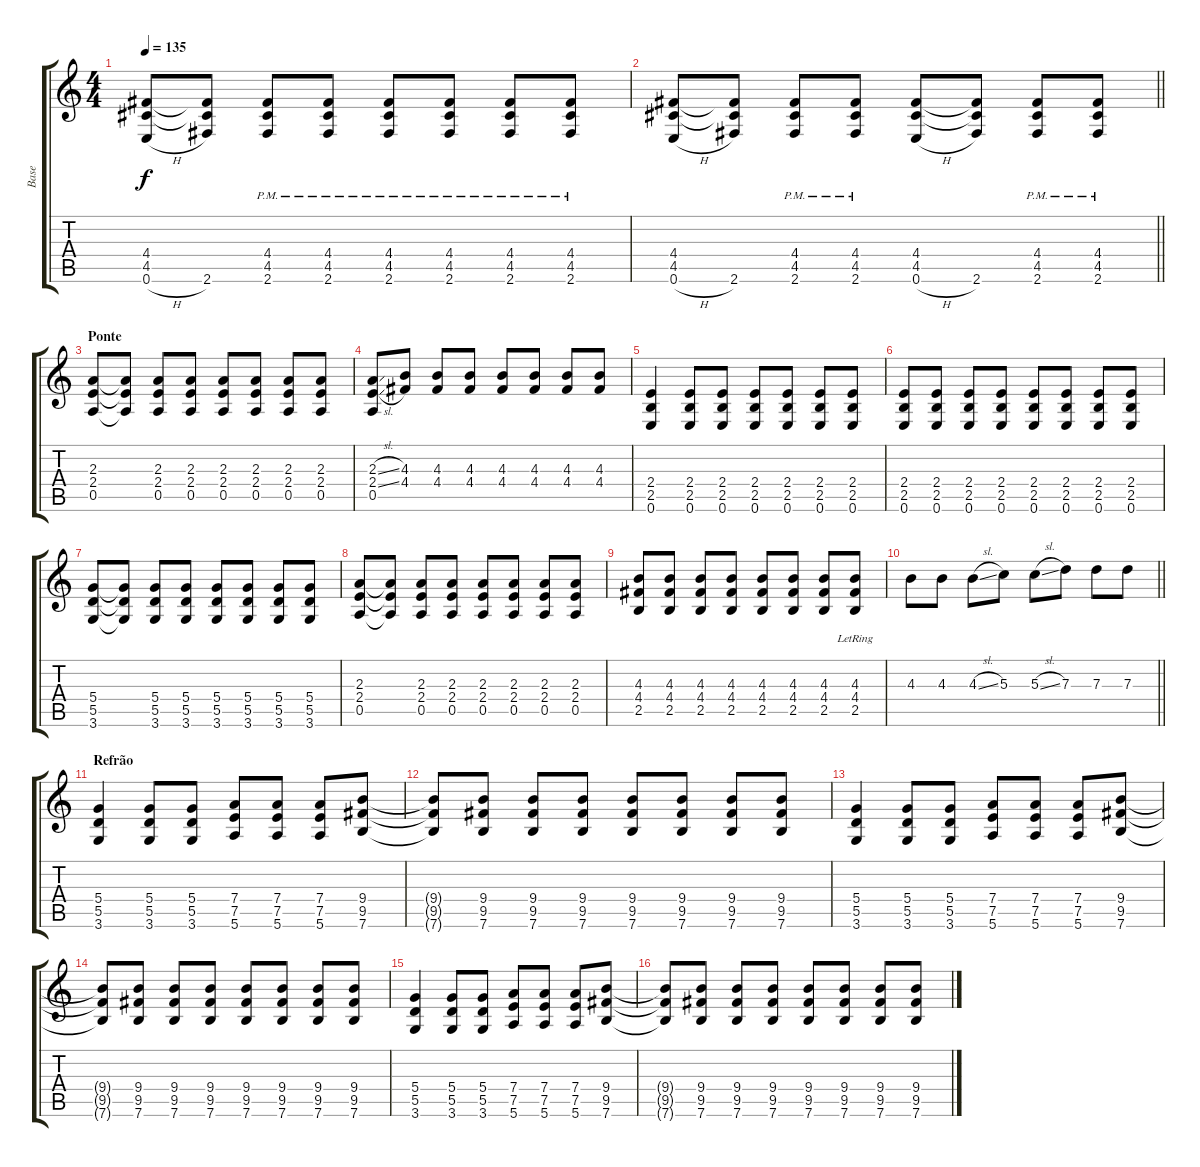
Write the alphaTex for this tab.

\track ("Base" "Base") {instrument distortionguitar}
\staff {score tabs}
\tuning (E4 B3 G3 D3 A2 E2) {hide}
\ts (4 4)
\tempo 135
\clef g2
\ks c
(4.4 4.5 0.6{h}).8{dy f} (4.4{t} 4.5{t} 2.6).8 (4.4{pm} 4.5{pm} 2.6{pm}).8 (4.4{pm} 4.5{pm} 2.6{pm}).8 (4.4{pm} 4.5{pm} 2.6{pm}).8 (4.4{pm} 4.5{pm} 2.6{pm}).8 (4.4{pm} 4.5{pm} 2.6{pm}).8 (4.4{pm} 4.5{pm} 2.6{pm}).8 |
\barLineRight lightlight
(4.4 4.5 0.6{h}).8 (4.4{t} 4.5{t} 2.6).8 (4.4{pm} 4.5{pm} 2.6{pm}).8 (4.4{pm} 4.5{pm} 2.6{pm}).8 (4.4 4.5 0.6{h}).8 (4.4{t} 4.5{t} 2.6).8 (4.4{pm} 4.5{pm} 2.6{pm}).8 (4.4{pm} 4.5{pm} 2.6{pm}).8 |
\section ("" "Ponte")
(2.3 2.4 0.5).8 (2.3{t} 2.4{t} 0.5{t}).8 (2.3 2.4 0.5).8 (2.3 2.4 0.5).8 (2.3 2.4 0.5).8 (2.3 2.4 0.5).8 (2.3 2.4 0.5).8 (2.3 2.4 0.5).8 |
(2.3{sl} 2.4{sl} 0.5).8 (4.3 4.4).8 (4.3 4.4).8 (4.3 4.4).8 (4.3 4.4).8 (4.3 4.4).8 (4.3 4.4).8 (4.3 4.4).8 |
(2.4 2.5 0.6).4 (2.4 2.5 0.6).8 (2.4 2.5 0.6).8 (2.4 2.5 0.6).8 (2.4 2.5 0.6).8 (2.4 2.5 0.6).8 (2.4 2.5 0.6).8 |
(2.4 2.5 0.6).8 (2.4 2.5 0.6).8 (2.4 2.5 0.6).8 (2.4 2.5 0.6).8 (2.4 2.5 0.6).8 (2.4 2.5 0.6).8 (2.4 2.5 0.6).8 (2.4 2.5 0.6).8 |
(5.4 5.5 3.6).8 (5.4{t} 5.5{t} 3.6{t}).8 (5.4 5.5 3.6).8 (5.4 5.5 3.6).8 (5.4 5.5 3.6).8 (5.4 5.5 3.6).8 (5.4 5.5 3.6).8 (5.4 5.5 3.6).8 |
(2.3 2.4 0.5).8 (2.3{t} 2.4{t} 0.5{t}).8 (2.3 2.4 0.5).8 (2.3 2.4 0.5).8 (2.3 2.4 0.5).8 (2.3 2.4 0.5).8 (2.3 2.4 0.5).8 (2.3 2.4 0.5).8 |
(4.3 4.4 2.5).8 (4.3 4.4 2.5).8 (4.3 4.4 2.5).8 (4.3 4.4 2.5).8 (4.3 4.4 2.5).8 (4.3 4.4 2.5).8 (4.3 4.4 2.5).8 (4.3 4.4{lr} 2.5{lr}).8 |
\barLineRight lightlight
4.3.8 4.3.8 4.3{sl}.8 5.3.8 5.3{sl}.8 7.3.8 7.3.8 7.3.8 |
\section ("" "Refrão")
(5.4 5.5 3.6).4 (5.4 5.5 3.6).8 (5.4 5.5 3.6).8 (7.4 7.5 5.6).8 (7.4 7.5 5.6).8 (7.4 7.5 5.6).8 (9.4 9.5 7.6).8 |
(9.4{t} 9.5{t} 7.6{t}).8 (9.4 9.5 7.6).8 (9.4 9.5 7.6).8 (9.4 9.5 7.6).8 (9.4 9.5 7.6).8 (9.4 9.5 7.6).8 (9.4 9.5 7.6).8 (9.4 9.5 7.6).8 |
(5.4 5.5 3.6).4 (5.4 5.5 3.6).8 (5.4 5.5 3.6).8 (7.4 7.5 5.6).8 (7.4 7.5 5.6).8 (7.4 7.5 5.6).8 (9.4 9.5 7.6).8 |
(9.4{t} 9.5{t} 7.6{t}).8 (9.4 9.5 7.6).8 (9.4 9.5 7.6).8 (9.4 9.5 7.6).8 (9.4 9.5 7.6).8 (9.4 9.5 7.6).8 (9.4 9.5 7.6).8 (9.4 9.5 7.6).8 |
(5.4 5.5 3.6).4 (5.4 5.5 3.6).8 (5.4 5.5 3.6).8 (7.4 7.5 5.6).8 (7.4 7.5 5.6).8 (7.4 7.5 5.6).8 (9.4 9.5 7.6).8 |
(9.4{t} 9.5{t} 7.6{t}).8 (9.4 9.5 7.6).8 (9.4 9.5 7.6).8 (9.4 9.5 7.6).8 (9.4 9.5 7.6).8 (9.4 9.5 7.6).8 (9.4 9.5 7.6).8 (9.4 9.5 7.6).8
